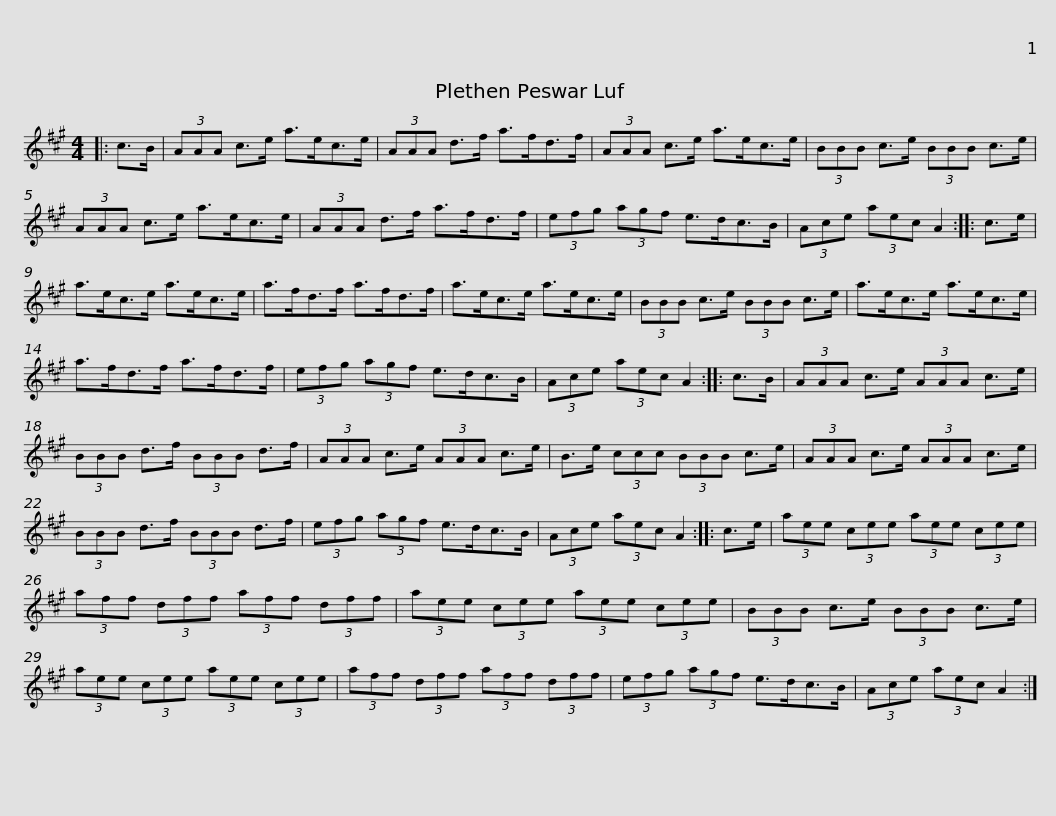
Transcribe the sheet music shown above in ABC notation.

X:1
L:1/8
M:4/4
I:linebreak $
K:A
V:1 treble
V:1
|: c>B | (3AAA c>e a>ec>e | (3AAA d>f a>fd>f | (3AAA c>e a>ec>e |$ (3BBB c>e (3BBB c>e | %5
 (3AAA c>e a>ec>e | (3AAA d>f a>fd>f | (3efg (3agf e>dc>B |$ (3Ace (3aec A2 :: c>e | %10
 a>ec>e a>ec>e | a>fd>f a>fd>f | a>ec>e a>ec>e |$ (3BBB c>e (3BBB c>e | a>ec>e a>ec>e | %15
 a>fd>f a>fd>f | (3efg (3agf e>dc>B |$ (3Ace (3aec A2 :: c>B | (3AAA c>e (3AAA c>e | %20
 (3BBB d>f (3BBB d>f | (3AAA c>e (3AAA c>e |$ B>e (3ccc (3BBB c>e | (3AAA c>e (3AAA c>e | (3BBB d>f (3BBB d>f | %25
 (3efg (3agf e>dc>B |$ (3Ace (3aec A2 :: c>e | (3aee (3cee (3aee (3cee | (3aff (3dff (3aff (3dff | %30
 (3aee (3cee (3aee (3cee |$ (3BBB c>e (3BBB c>e | (3aee (3cee (3aee (3cee | (3aff (3dff (3aff (3dff | (3efg (3agf e>dc>B |$ %35
 (3Ace (3aec A2 :| %36
